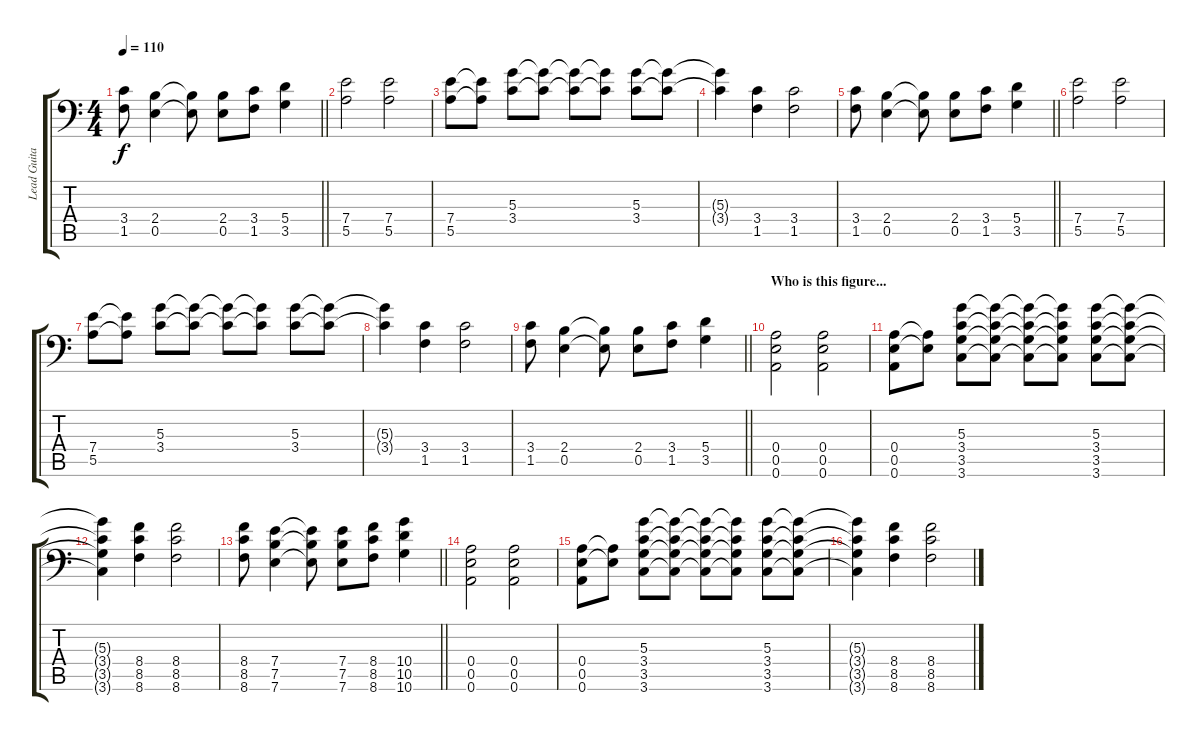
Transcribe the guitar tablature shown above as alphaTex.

\track ("Lead Guitar" "Lead Guita") {instrument distortionguitar}
\staff {score tabs}
\tuning (B3 Gb3 D3 A2 E2 A1) {hide}
\ts (4 4)
\tempo 110
\clef f4
\barLineRight lightlight
\ks c
(3.4 1.5).8{dy f} (2.4 0.5).4 (2.4{t} 0.5{t}).8 (2.4 0.5).8 (3.4 1.5).8 (5.4 3.5).4 |
(7.4 5.5).2 (7.4 5.5).2 |
(7.4 5.5).8 (7.4{t} 5.5{t}).8 (5.3 3.4).8 (5.3{t} 3.4{t}).8 (5.3{t} 3.4{t}).8 (5.3{t} 3.4{t}).8 (5.3 3.4).8 (5.3{t} 3.4{t}).8 |
(5.3{t} 3.4{t}).4 (3.4 1.5).4 (3.4 1.5).2 |
\barLineRight lightlight
(3.4 1.5).8 (2.4 0.5).4 (2.4{t} 0.5{t}).8 (2.4 0.5).8 (3.4 1.5).8 (5.4 3.5).4 |
(7.4 5.5).2 (7.4 5.5).2 |
(7.4 5.5).8 (7.4{t} 5.5{t}).8 (5.3 3.4).8 (5.3{t} 3.4{t}).8 (5.3{t} 3.4{t}).8 (5.3{t} 3.4{t}).8 (5.3 3.4).8 (5.3{t} 3.4{t}).8 |
(5.3{t} 3.4{t}).4 (3.4 1.5).4 (3.4 1.5).2 |
\barLineRight lightlight
(3.4 1.5).8 (2.4 0.5).4 (2.4{t} 0.5{t}).8 (2.4 0.5).8 (3.4 1.5).8 (5.4 3.5).4 |
\section ("" "Who is this figure...")
(0.4 0.5 0.6).2 (0.4 0.5 0.6).2 |
(0.4 0.5 0.6).8 (0.4{t} 0.5{t}).8 (5.3 3.4 3.5 3.6).8 (5.3{t} 3.4{t} 3.5{t} 3.6{t}).8 (5.3{t} 3.4{t} 3.5{t} 3.6{t}).8 (5.3{t} 3.4{t} 3.5{t} 3.6{t}).8 (5.3 3.4 3.5 3.6).8 (5.3{t} 3.4{t} 3.5{t} 3.6{t}).8 |
(5.3{t} 3.4{t} 3.5{t} 3.6{t}).4 (8.4 8.5 8.6).4 (8.4 8.5 8.6).2 |
\barLineRight lightlight
(8.4 8.5 8.6).8 (7.4 7.5 7.6).4 (7.4{t} 7.5{t} 7.6{t}).8 (7.4 7.5 7.6).8 (8.4 8.5 8.6).8 (10.4 10.5 10.6).4 |
(0.4 0.5 0.6).2 (0.4 0.5 0.6).2 |
(0.4 0.5 0.6).8 (0.4{t} 0.5{t}).8 (5.3 3.4 3.5 3.6).8 (5.3{t} 3.4{t} 3.5{t} 3.6{t}).8 (5.3{t} 3.4{t} 3.5{t} 3.6{t}).8 (5.3{t} 3.4{t} 3.5{t} 3.6{t}).8 (5.3 3.4 3.5 3.6).8 (5.3{t} 3.4{t} 3.5{t} 3.6{t}).8 |
(5.3{t} 3.4{t} 3.5{t} 3.6{t}).4 (8.4 8.5 8.6).4 (8.4 8.5 8.6).2
